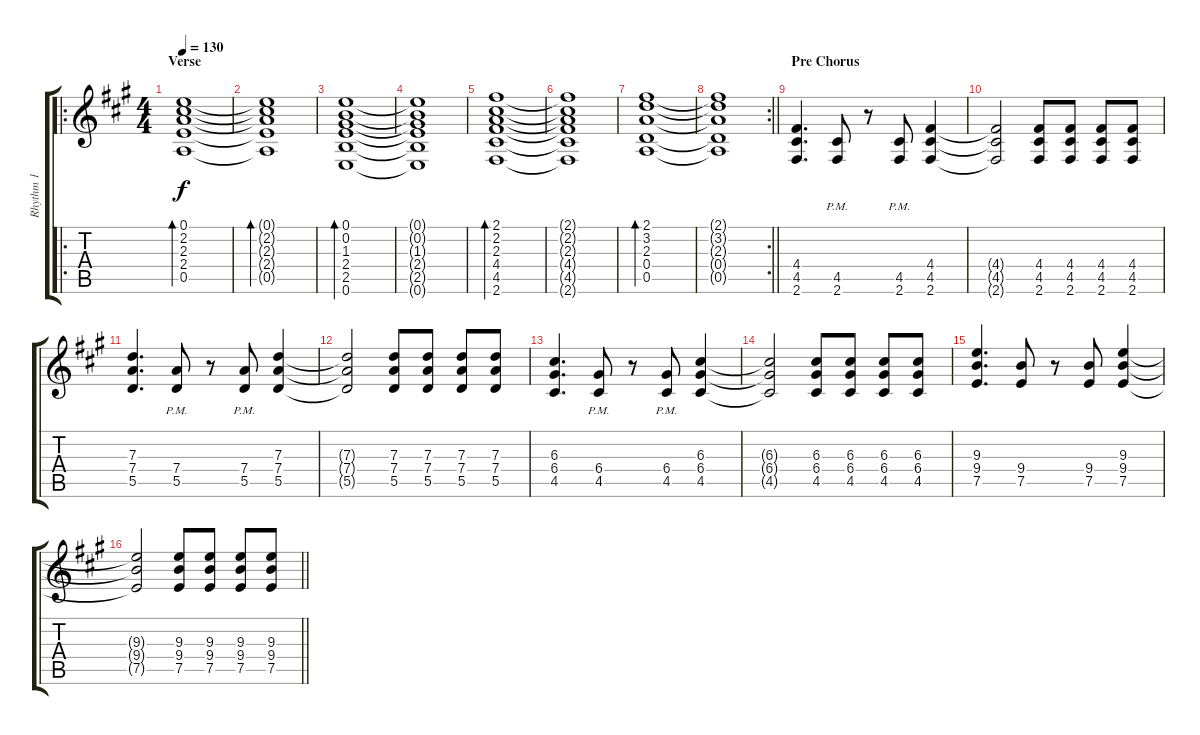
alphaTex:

\track ("Rhythm 1" "Rhythm 1") {instrument distortionguitar}
\staff {score tabs}
\tuning (E4 B3 G3 D3 A2 E2) {hide}
\ro
\ts (4 4)
\section ("" "Verse")
\tempo 130
\clef g2
\ks a
(0.1 2.2 2.3 2.4 0.5).1{bd 60 dy f volume 6 instrument acousticguitarsteel} |
(0.1{t} 2.2{t} 2.3{t} 2.4{t} 0.5{t}).1{bd 60} |
(0.1 0.2 1.3 2.4 2.5 0.6).1{bd 60} |
(0.1{t} 0.2{t} 1.3{t} 2.4{t} 2.5{t} 0.6{t}).1 |
(2.1 2.2 2.3 4.4 4.5 2.6).1{bd 60} |
(2.1{t} 2.2{t} 2.3{t} 4.4{t} 4.5{t} 2.6{t}).1 |
(2.1 3.2 2.3 0.4 0.5).1{bd 60} |
\rc 2
\barLineRight lightlight
(2.1{t} 3.2{t} 2.3{t} 0.4{t} 0.5{t}).1 |
\section ("" "Pre Chorus")
(4.4 4.5 2.6).4{d volume 13 instrument distortionguitar} (4.5{pm} 2.6{pm}).8 r.8 (4.5{pm} 2.6{pm}).8 (4.4 4.5 2.6).4 |
(4.4{t} 4.5{t} 2.6{t}).2 (4.4 4.5 2.6).8 (4.4 4.5 2.6).8 (4.4 4.5 2.6).8 (4.4 4.5 2.6).8 |
(7.3 7.4 5.5).4{d} (7.4{pm} 5.5{pm}).8 r.8 (7.4{pm} 5.5{pm}).8 (7.3 7.4 5.5).4 |
(7.3{t} 7.4{t} 5.5{t}).2 (7.3 7.4 5.5).8 (7.3 7.4 5.5).8 (7.3 7.4 5.5).8 (7.3 7.4 5.5).8 |
(6.3 6.4 4.5).4{d} (6.4{pm} 4.5{pm}).8 r.8 (6.4{pm} 4.5{pm}).8 (6.3 6.4 4.5).4 |
(6.3{t} 6.4{t} 4.5{t}).2 (6.3 6.4 4.5).8 (6.3 6.4 4.5).8 (6.3 6.4 4.5).8 (6.3 6.4 4.5).8 |
(9.3 9.4 7.5).4{d} (9.4 7.5).8 r.8 (9.4 7.5).8 (9.3 9.4 7.5).4 |
\barLineRight lightlight
(9.3{t} 9.4{t} 7.5{t}).2 (9.3 9.4 7.5).8 (9.3 9.4 7.5).8 (9.3 9.4 7.5).8 (9.3 9.4 7.5).8
